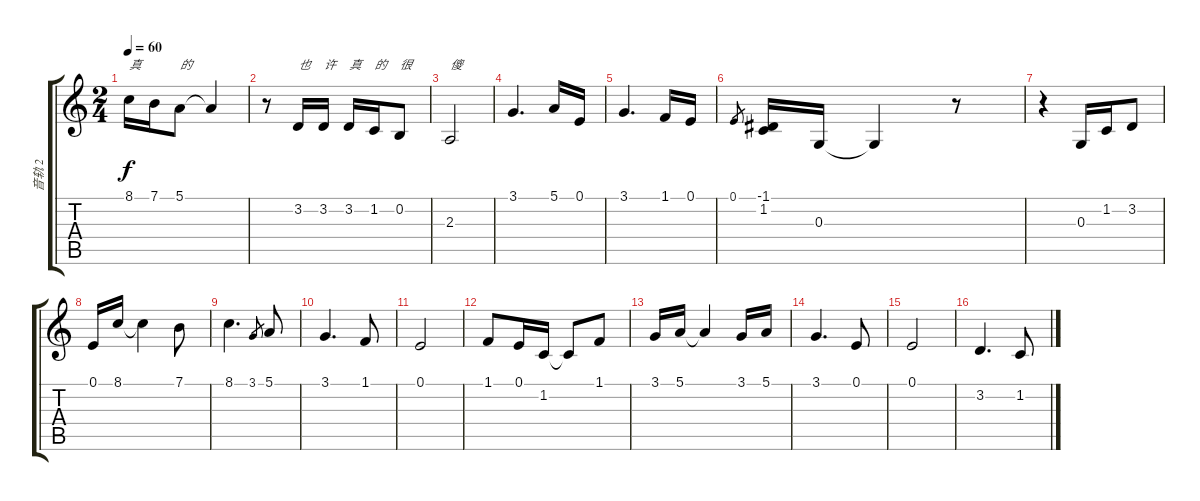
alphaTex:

\track ("音轨 2" "音轨 2") {instrument bassoon}
\staff {score tabs}
\tuning (E4 B3 G3 D3 A2 E2) {hide}
\ts (2 4)
\tempo 60
\clef g2
\ks c
8.1.16{txt "真" dy f} 7.1.16 5.1.8{txt "的"} 5.1{t}.4 |
r.8 3.2.16{txt "也"} 3.2.16{txt "许"} 3.2.16{txt "真"} 1.2.16{txt "的"} 0.2.8{txt "很"} |
2.3.2{txt "傻"} |
3.1.4{d} 5.1.16 0.1.16 |
3.1.4{d} 1.1.16 0.1.16 |
0.1.8{gr} (-1.1 1.2).16 0.3.16 0.3{t}.4 r.8 |
r.4 0.3.16 1.2.16 3.2.8 |
0.1.16 8.1.16 8.1{t}.4 7.1.8 |
8.1.4{d} 3.1.8{gr} 5.1.8 |
3.1.4{d} 1.1.8 |
0.1.2 |
1.1.8 0.1.16 1.2.16 1.2{t}.8 1.1.8 |
3.1.16 5.1.16 5.1{t}.4 3.1.16 5.1.16 |
3.1.4{d} 0.1.8 |
0.1.2 |
3.2.4{d} 1.2.8
